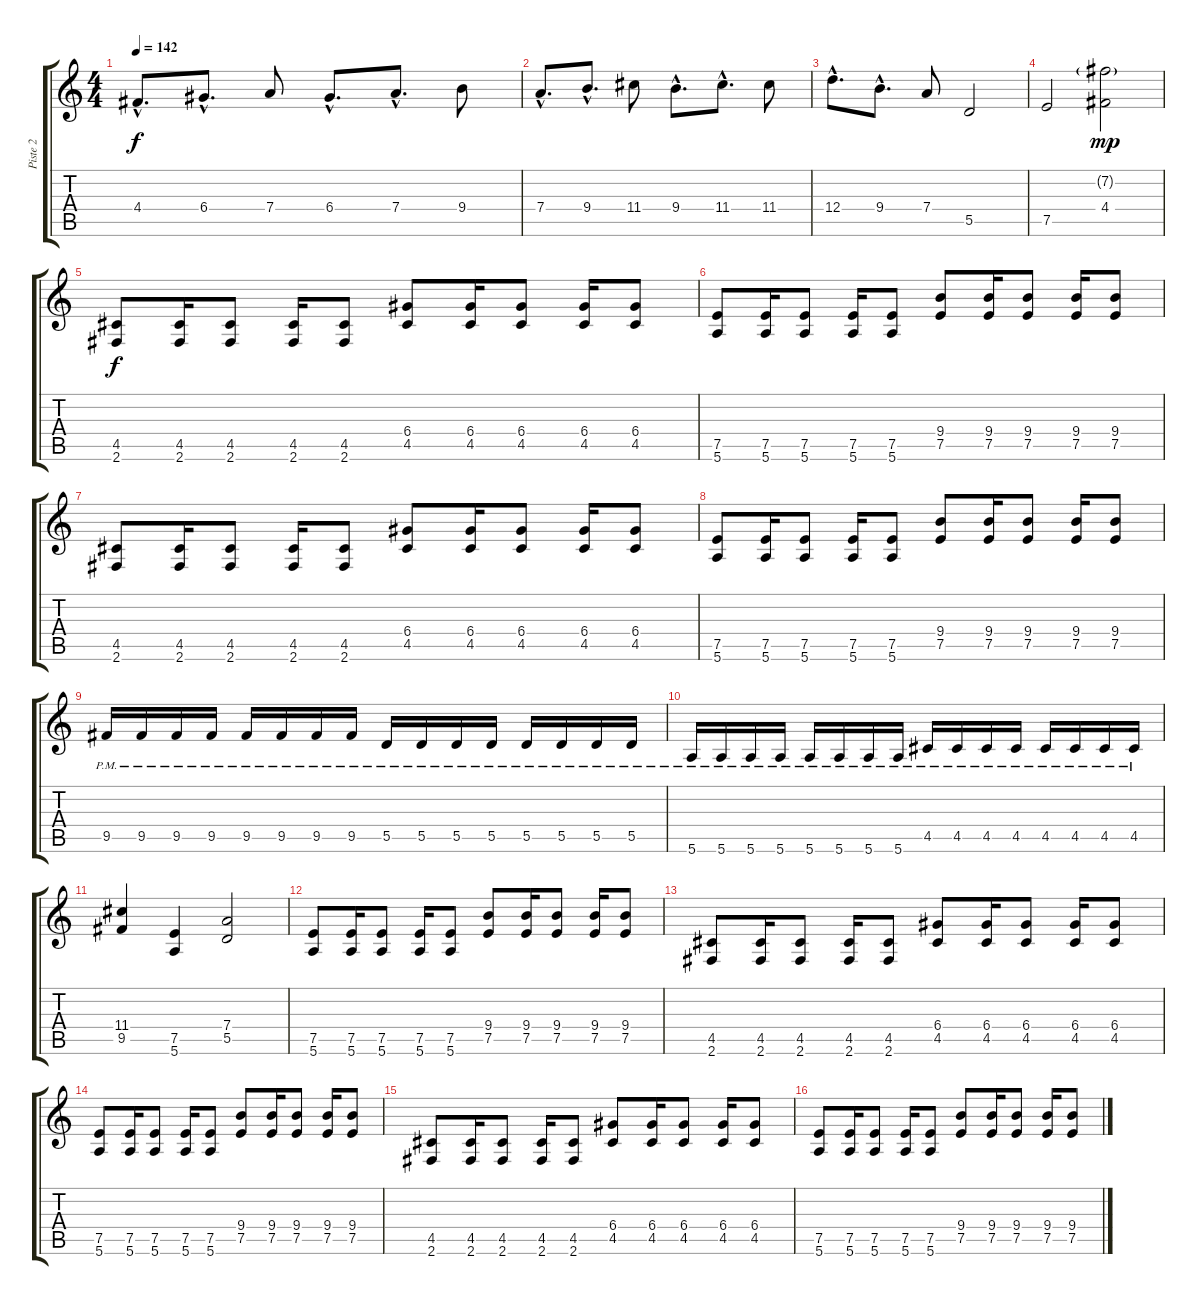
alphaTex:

\track ("Piste 2" "Piste 2") {instrument overdrivenguitar}
\staff {score tabs}
\tuning (E4 B3 G3 D3 A2 E2) {hide}
\ts (4 4)
\tempo 142
\clef g2
\ks c
4.4{hac}.8{d dy f balance 7} 6.4{hac}.8{d} 7.4.8 6.4{hac}.8{d} 7.4{hac}.8{d} 9.4.8 |
7.4{hac}.8{d} 9.4{hac}.8{d} 11.4.8 9.4{hac}.8{d} 11.4{hac}.8{d} 11.4.8 |
12.4{hac}.8{d} 9.4{hac}.8{d} 7.4.8 5.5.2 |
7.5.2 (7.2{g} 4.4).2{dy mp} |
(4.5 2.6).8{dy f volume 13 balance 0} (4.5 2.6).16 (4.5 2.6).8 (4.5 2.6).16 (4.5 2.6).8 (6.4 4.5).8 (6.4 4.5).16 (6.4 4.5).8 (6.4 4.5).16 (6.4 4.5).8 |
(7.5 5.6).8 (7.5 5.6).16 (7.5 5.6).8 (7.5 5.6).16 (7.5 5.6).8 (9.4 7.5).8 (9.4 7.5).16 (9.4 7.5).8 (9.4 7.5).16 (9.4 7.5).8 |
(4.5 2.6).8 (4.5 2.6).16 (4.5 2.6).8 (4.5 2.6).16 (4.5 2.6).8 (6.4 4.5).8 (6.4 4.5).16 (6.4 4.5).8 (6.4 4.5).16 (6.4 4.5).8 |
(7.5 5.6).8 (7.5 5.6).16 (7.5 5.6).8 (7.5 5.6).16 (7.5 5.6).8 (9.4 7.5).8 (9.4 7.5).16 (9.4 7.5).8 (9.4 7.5).16 (9.4 7.5).8 |
9.5{pm}.16 9.5{pm}.16 9.5{pm}.16 9.5{pm}.16 9.5{pm}.16 9.5{pm}.16 9.5{pm}.16 9.5{pm}.16 5.5{pm}.16 5.5{pm}.16 5.5{pm}.16 5.5{pm}.16 5.5{pm}.16 5.5{pm}.16 5.5{pm}.16 5.5{pm}.16 |
5.6{pm}.16 5.6{pm}.16 5.6{pm}.16 5.6{pm}.16 5.6{pm}.16 5.6{pm}.16 5.6{pm}.16 5.6{pm}.16 4.5{pm}.16 4.5{pm}.16 4.5{pm}.16 4.5{pm}.16 4.5{pm}.16 4.5{pm}.16 4.5{pm}.16 4.5{pm}.16 |
(11.4 9.5).4 (7.5 5.6).4 (7.4 5.5).2 |
(7.5 5.6).8 (7.5 5.6).16 (7.5 5.6).8 (7.5 5.6).16 (7.5 5.6).8 (9.4 7.5).8 (9.4 7.5).16 (9.4 7.5).8 (9.4 7.5).16 (9.4 7.5).8 |
(4.5 2.6).8 (4.5 2.6).16 (4.5 2.6).8 (4.5 2.6).16 (4.5 2.6).8 (6.4 4.5).8 (6.4 4.5).16 (6.4 4.5).8 (6.4 4.5).16 (6.4 4.5).8 |
(7.5 5.6).8 (7.5 5.6).16 (7.5 5.6).8 (7.5 5.6).16 (7.5 5.6).8 (9.4 7.5).8 (9.4 7.5).16 (9.4 7.5).8 (9.4 7.5).16 (9.4 7.5).8 |
(4.5 2.6).8 (4.5 2.6).16 (4.5 2.6).8 (4.5 2.6).16 (4.5 2.6).8 (6.4 4.5).8 (6.4 4.5).16 (6.4 4.5).8 (6.4 4.5).16 (6.4 4.5).8 |
(7.5 5.6).8 (7.5 5.6).16 (7.5 5.6).8 (7.5 5.6).16 (7.5 5.6).8 (9.4 7.5).8 (9.4 7.5).16 (9.4 7.5).8 (9.4 7.5).16 (9.4 7.5).8
